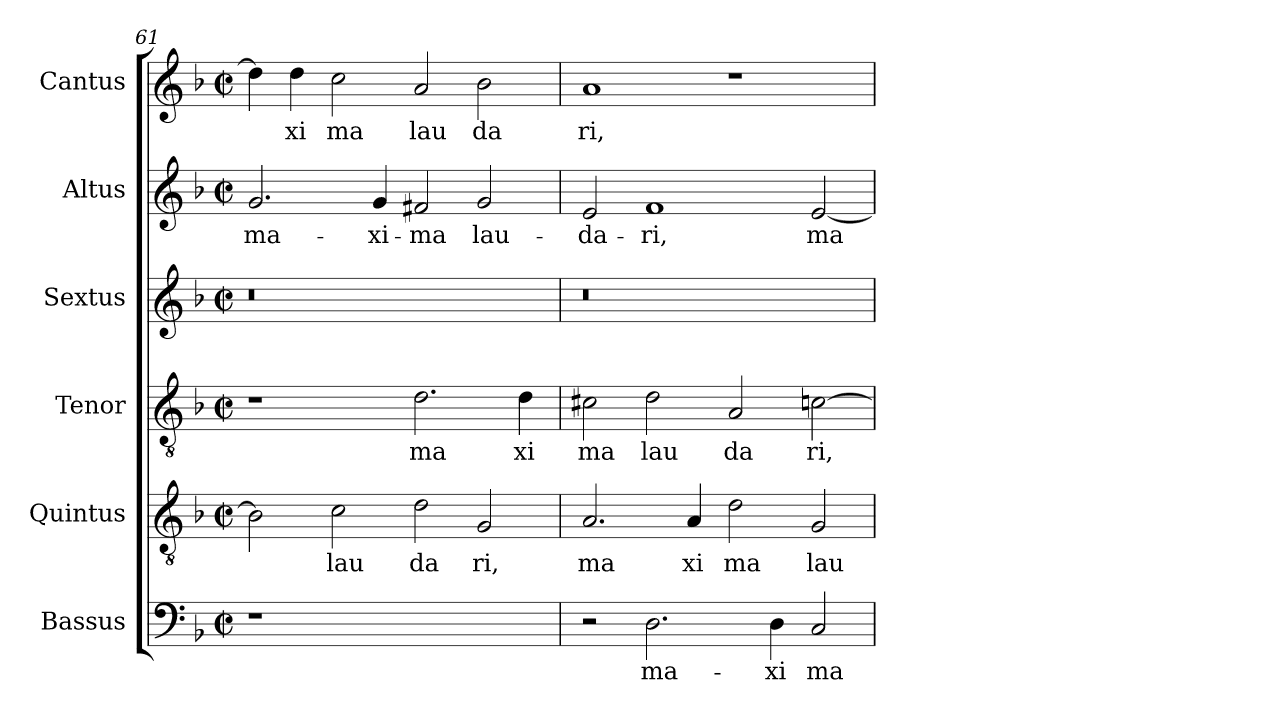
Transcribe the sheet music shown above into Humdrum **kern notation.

**kern	**text	**kern	**text	**kern	**text	**kern	**kern	**text	**kern	**text
*part6	*part6	*part5	*part5	*part4	*part4	*part3	*part2	*part2	*part1	*part1
*staff6	*staff6	*staff5	*staff5	*staff4	*staff4	*staff3	*staff2	*staff2	*staff1	*staff1
*I"Bassus	*	*I"Quintus	*	*I"Tenor	*	*I"Sextus	*I"Altus	*	*I"Cantus	*
*clefF4	*	*clefGv2	*	*clefGv2	*	*clefG2	*clefG2	*	*clefG2	*
*k[b-]	*	*k[b-]	*	*k[b-]	*	*k[b-]	*k[b-]	*	*k[b-]	*
*F:	*	*F:	*	*F:	*	*F:	*F:	*	*F:	*
*M2/2	*	*M2/2	*	*M2/2	*	*M2/2	*M2/2	*	*M2/2	*
*met(c|)	*	*met(c|)	*	*met(c|)	*	*met(c|)	*met(c|)	*	*met(c|)	*
=61	=61	=61	=61	=61	=61	=61	=61	=61	=61	=61
!	!	!	!LO:LY:b:cj	!	!	!	!	!LO:LY:b:cj	!	!LO:LY:b:cj
1r	.	2B\]	.	1r	.	0r	2.g/	ma-	4dd\]	.
!	!	!	!	!	!	!	!	!	!	!LO:LY:b:cj
.	.	.	.	.	.	.	.	.	4dd\	xi
!	!	!	!LO:LY:b:cj	!	!	!	!	!	!	!LO:LY:b:cj
.	.	2c\	lau	.	.	.	.	.	2cc\	ma
!	!	!	!	!	!	!	!	!LO:LY:b:cj	!	!
.	.	.	.	.	.	.	4g/	-xi-	.	.
!	!	!	!LO:LY:b:cj	!	!LO:LY:b:cj	!	!	!LO:LY:b:cj	!	!LO:LY:b:cj
1ryy	.	2d\	da	2.d\	ma	.	2f#X/	-ma	2a/	lau
!	!	!	!LO:LY:b:cj	!	!	!	!	!LO:LY:b:cj	!	!LO:LY:b:cj
.	.	2G/	ri,	.	.	.	2g/	lau-	2b-\	da
!	!	!	!	!	!LO:LY:b:cj	!	!	!	!	!
.	.	.	.	4d\	xi	.	.	.	.	.
=62	=62	=62	=62	=62	=62	=62	=62	=62	=62	=62
!	!	!	!LO:LY:b:cj	!	!LO:LY:b:cj	!	!	!LO:LY:b:cj	!	!LO:LY:b:cj
2r	.	2.A/	ma	2c#X\	ma	0r	2e/	-da-	1a	ri,
!	!LO:LY:b:cj	!	!	!	!LO:LY:b:cj	!	!	!LO:LY:b:cj	!	!
2.D\	ma-	.	.	2d\	lau	.	1f	-ri,	.	.
!	!	!	!LO:LY:b:cj	!	!	!	!	!	!	!
.	.	4A/	xi	.	.	.	.	.	.	.
!	!	!	!LO:LY:b:cj	!	!LO:LY:b:cj	!	!	!	!	!
.	.	2d\	ma	2A/	da	.	.	.	1r	.
!	!LO:LY:b:cj	!	!	!	!	!	!	!	!	!
4D\	-xi	.	.	.	.	.	.	.	.	.
!	!LO:LY:b:cj	!	!LO:LY:b:cj	!	!LO:LY:b:cj	!	!	!LO:LY:b:cj	!	!
2C/	ma	2G/	lau	[>2cn\	ri,	.	[<2e/	ma-	.	.
=	=	=	=	=	=	=	=	=	=	=
*-	*-	*-	*-	*-	*-	*-	*-	*-	*-	*-
